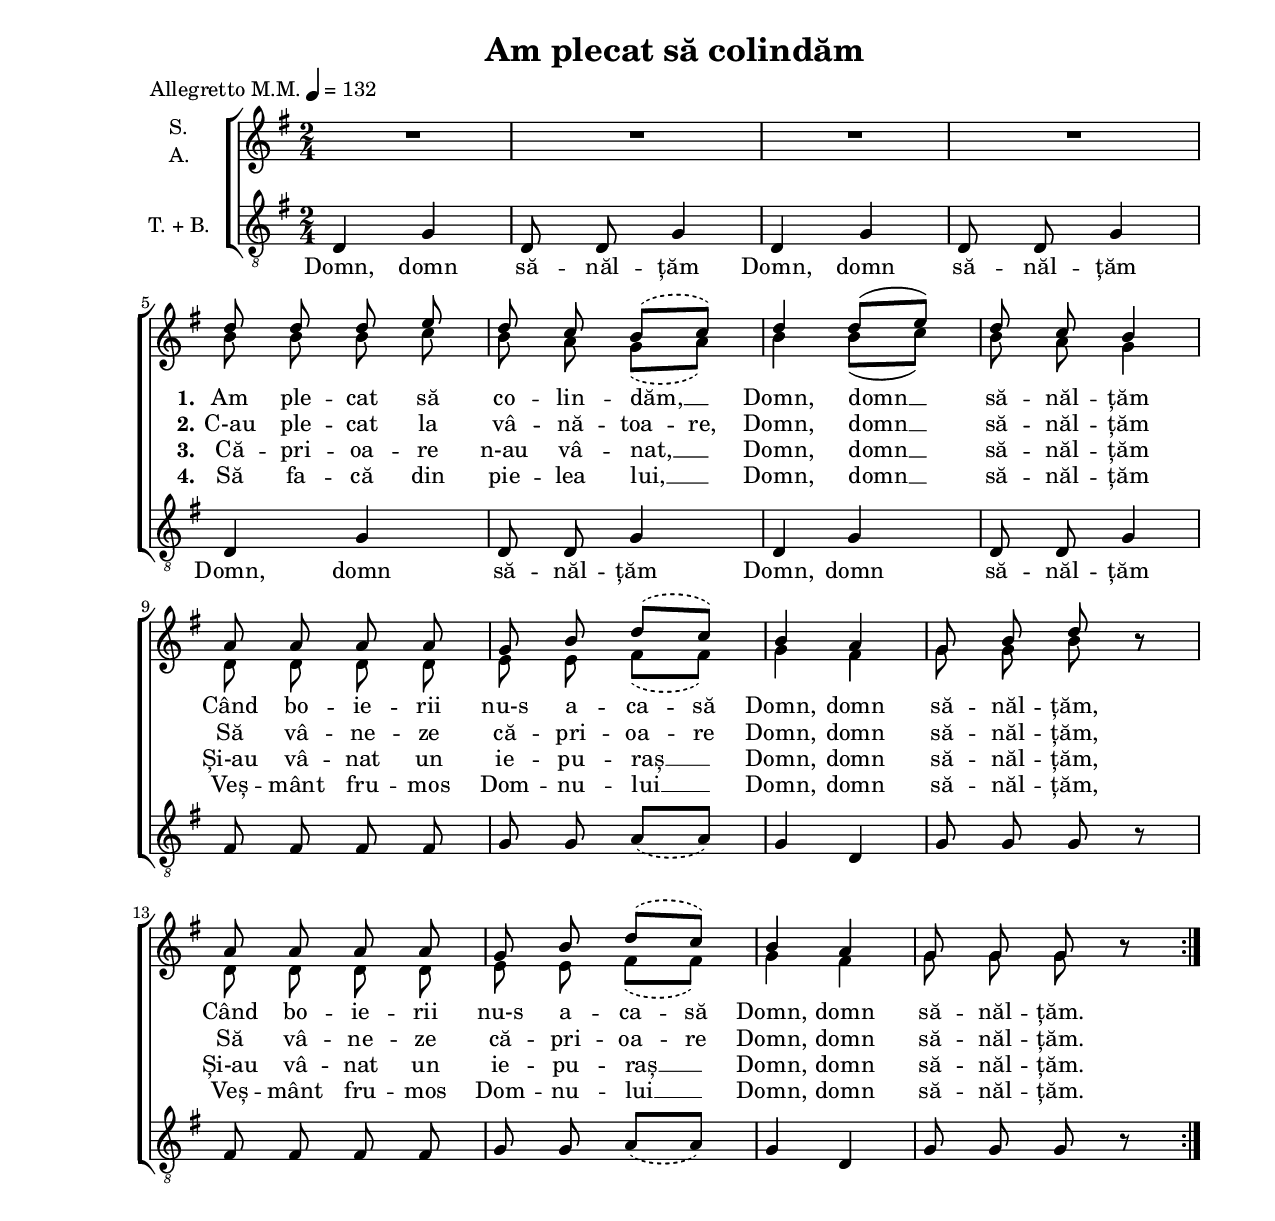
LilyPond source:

\version "2.19.80"

\paper {
  #(set-paper-size "letter")
  left-margin = 1\in
  line-width = 7\in
  top-margin = 0.5\in
}

\header {
  title = "Am plecat să colindăm"
  meter = \markup { Allegretto M.M. \note #"4" #1 = 132 }
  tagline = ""
}

global = {
  #(set-global-staff-size 18)
  \set Staff.midiInstrument = "clarinet"
  \key g \major
  \time 2/4
  \autoBeamOff
}

womenWordsOne = \lyricmode {
  \set stanza = "1."
  Am ple -- cat să co -- lin -- dăm, __
  Domn, domn __ să -- năl -- țăm
  \set ignoreMelismata = ##t
  Când bo -- ie -- rii nu-s a -- ca -- să Domn, domn să -- năl -- țăm,
  Când bo -- ie -- rii nu-s a -- ca -- să Domn, domn să -- năl -- țăm.
}

womenWordsTwo = \lyricmode {
  \set stanza = "2."
  \set ignoreMelismata = ##t
  C-au ple -- cat la vâ -- nă -- toa -- re,
  \set ignoreMelismata = ##f
  Domn, domn __ să -- năl -- țăm
  \set ignoreMelismata = ##t
  Să vâ -- ne -- ze că -- pri -- oa -- re Domn, domn să -- năl -- țăm,
  Să vâ -- ne -- ze că -- pri -- oa -- re Domn, domn să -- năl -- țăm.
}

womenWordsThree = \lyricmode {
  \set stanza = "3."
  Că -- pri -- oa -- re n-au vâ -- nat, __
  Domn, domn __ să -- năl -- țăm
  Și-au vâ -- nat un ie -- pu -- raș __ Domn, domn să -- năl -- țăm,
  Și-au vâ -- nat un ie -- pu -- raș __ Domn, domn să -- năl -- țăm.
}

womenWordsFour = \lyricmode {
  \set stanza = "4."
  Să fa -- că din pie -- lea lui, __
  Domn, domn __ să -- năl -- țăm
  Veș -- mânt fru -- mos Dom -- nu -- lui __ Domn, domn să -- năl -- țăm,
  Veș -- mânt fru -- mos Dom -- nu -- lui __ Domn, domn să -- năl -- țăm.
}

menWords = \lyricmode {
  Domn, domn să -- năl -- țăm
  Domn, domn să -- năl -- țăm
  Domn, domn să -- năl -- țăm
  Domn, domn să -- năl -- țăm
}

sopMusic = \relative c' {
  \set Staff.vocalName = \markup { \column { "S." "A." }}
  \repeat volta 4 {
    \oneVoice
    R2 R2 R2 R2
    \break

    \voiceOne
    d'8 d8 d8 e8
    \slurDashed
    d8 c8 b8([ c8)]
    \slurSolid
    d4 d8([ e8)]
    d8 c8 b4
    \break
    
    a8 a8 a8 a8
    \slurDashed
    g8 b8 d8([ c8)]
    \slurSolid
    b4 a4
    g8 b8 d8 b8\rest
    
    a8 a8 a8 a8
    \slurDashed
    g8 b8 d8([ c8)]
    \slurSolid
    b4 a4
    g8 g8 g8 b8\rest
  }
}

altoMusic = \relative c' {
  \repeat volta 4 {
    \oneVoice
    R2 R2 R2 R2
    \voiceTwo
    b'8 b8 b8 c8
    \slurDashed
    b8 a8 g8([ a8)]
    \slurSolid
    b4 b8([ c8)]
    b8 a8 g4
    
    d8 d8 d8 d8
    \slurDashed
    e8 e8 fis8([ fis8)]
    \slurSolid
    g4 fis4
    g8 g8 b8 b8\rest
    
    d,8 d8 d8 d8
    \slurDashed
    e8 e8 fis8([ fis8)]
    \slurSolid
    g4 fis4
    g8 g8 g8 b8\rest
  }
}

menMusic = \relative c' {
  \set Staff.vocalName = "T. + B."
  \repeat volta 4 {
    d,4 g4
    d8 d8 g4
    d4 g4
    d8 d8 g4
    d4 g4
    d8 d8 g4
    d4 g4
    d8 d8 g4
    
    fis8 fis8 fis8 fis8
    \slurDashed
    g8 g8 a8([ a8)]
    \slurSolid
    g4 d4
    g8 g8 g8 b8\rest
    
    fis8 fis8 fis8 fis8
    \slurDashed
    g8 g8 a8([ a8)]
    \slurSolid
    g4 d4
    g8 g8 g8 b8\rest
  }
}

myScore = \new Score \with {
  \override SpacingSpanner.shortest-duration-space = #7.0
} <<
  \new ChoirStaff <<
    \new Staff <<
      \new Voice { \global \voiceOne \sopMusic }
      \addlyrics { \womenWordsOne }
      \addlyrics { \womenWordsTwo }
      \addlyrics { \womenWordsThree }
      \addlyrics { \womenWordsFour }
      \new Voice { \global \voiceTwo \altoMusic }
    >>
    
    \new Staff <<
      \clef "G_8"
      \new Voice = "menVoice" { \global \menMusic }
    >>
    \new Lyrics = "menLyrics"
    \context Lyrics = menLyrics \lyricsto menVoice \menWords
  >>
>>

\book {
  \score {
    \myScore
    \layout { }
  }
  \score {
    \unfoldRepeats
    \myScore
    \midi {
      \tempo 4 = 132
    }
  }
  \score {
    \unfoldRepeats
    \new Voice { \global \sopMusic }
    \midi {
      \tempo 4 = 132
    }
  }
  \score {
    \unfoldRepeats
    \new Voice { \global \altoMusic }
    \midi {
      \tempo 4 = 132
    }
  }
  \score {
    \unfoldRepeats
    \new Voice { \global \menMusic }
    \midi {
      \tempo 4 = 132
    }
  }
}
